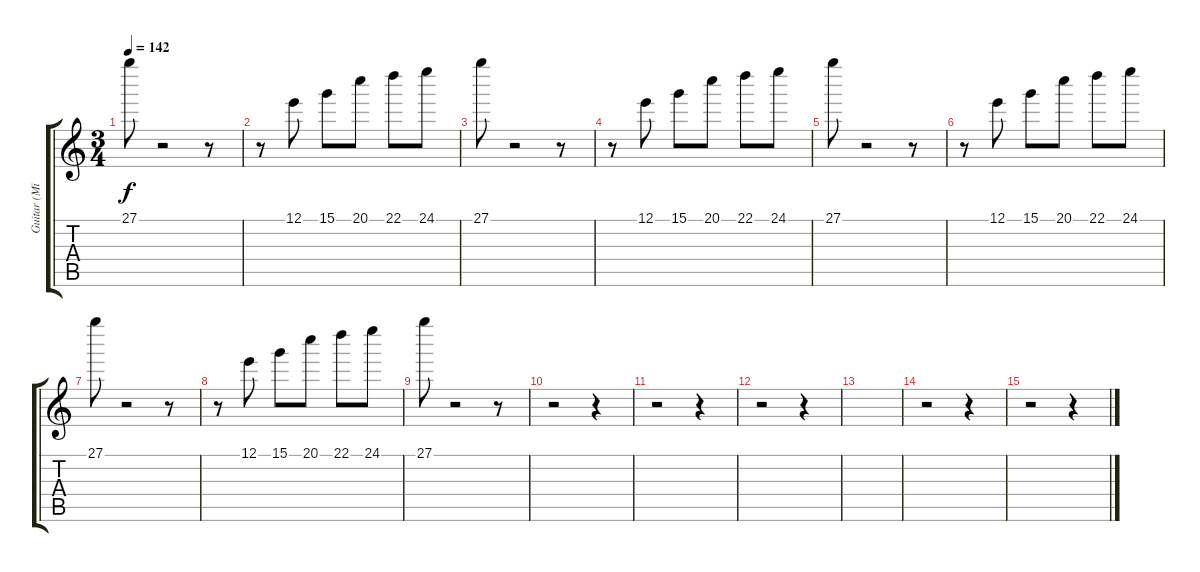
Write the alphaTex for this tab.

\track ("Guitar (Mikko Iivanainen)" "Guitar (Mi") {instrument distortionguitar}
\staff {score tabs}
\tuning (E4 B3 G3 D3 A2 E2) {hide}
\ts (3 4)
\tempo 142
\clef g2
\ks c
27.1.8{dy f} r.2 r.8 |
r.8 12.1.8 15.1.8 20.1.8 22.1.8 24.1.8 |
27.1.8 r.2 r.8 |
r.8 12.1.8 15.1.8 20.1.8 22.1.8 24.1.8 |
27.1.8 r.2 r.8 |
r.8 12.1.8 15.1.8 20.1.8 22.1.8 24.1.8 |
27.1.8 r.2 r.8 |
r.8 12.1.8 15.1.8 20.1.8 22.1.8 24.1.8 |
27.1.8 r.2 r.8 |
r.2 r.4 |
r.2 r.4 |
r.2 r.4 |
|
r.2 r.4 |
r.2 r.4
